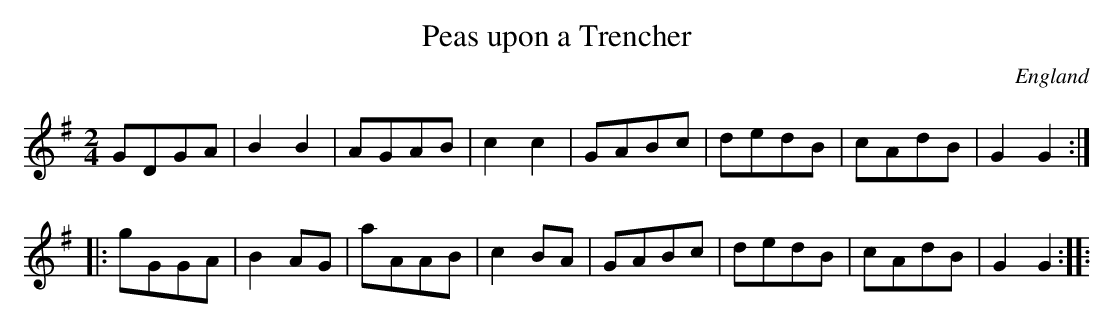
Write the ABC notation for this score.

X:1
T:Peas upon a Trencher
L:1/8
M:2/4
O:England
K:G
GDGA | B2B2 | AGAB | c2c2 | GABc | dedB | cAdB | G2G2 ::
gGGA | B2AG | aAAB | c2BA | GABc | dedB | cAdB | G2G2 ::
